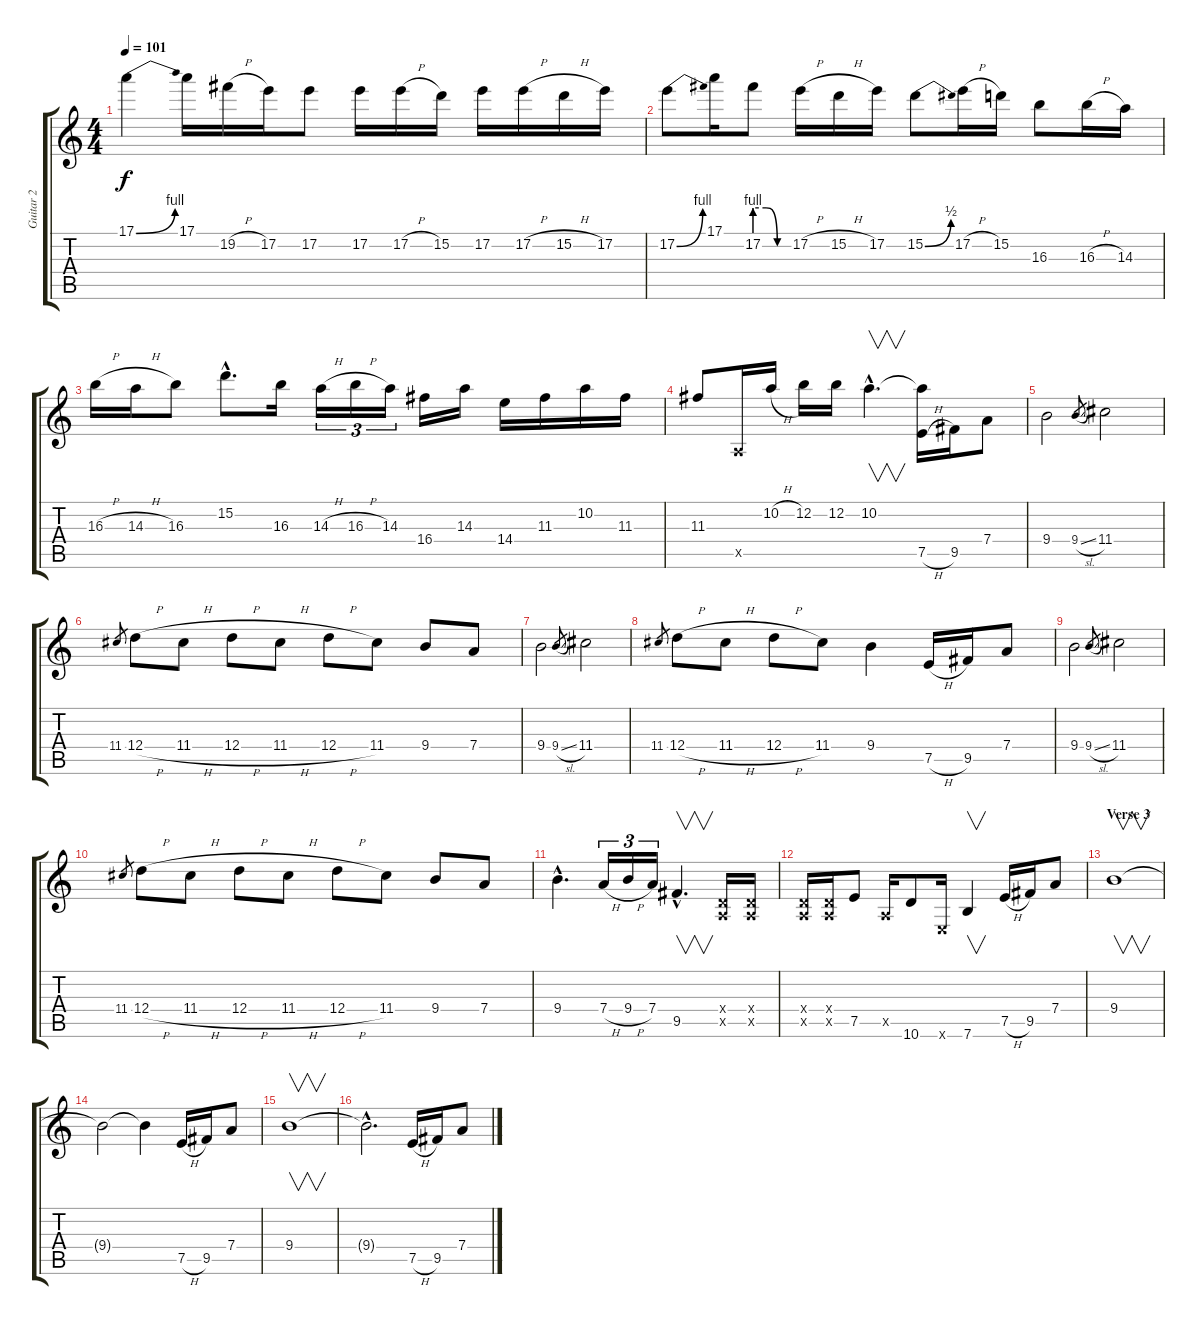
\track ("Guitar 2" "Guitar 2") {instrument overdrivenguitar}
\staff {score tabs}
\tuning (E4 B3 G3 D3 A2 E2) {hide}
\ts (4 4)
\tempo 101
\clef g2
\ks c
17.1{be (bend 0 0 60 4)}.4{dy f} 17.1.16 19.2{h}.16 17.2.16 17.2.8 17.2.16 17.2{h}.16 15.2.16 17.2.16 17.2{h}.16 15.2{h}.16 17.2.16 |
17.2{be (bend 0 0 60 4)}.8 17.1.16 17.2{be (custom 0 4 20 4 40 0 60 0)}.8 17.2{h}.16 15.2{h}.16 17.2.16 15.2{be (bend 0 0 60 2)}.8 17.2{h}.16 15.2.16 16.3.8 16.3{h}.16 14.3.16 |
16.3{h}.16 14.3{h}.16 16.3.8 15.2{hac}.8{d} 16.3.16 14.3{h}.16{tu (3 2)} 16.3{h}.16{tu (3 2)} 14.3.16{tu (3 2)} 16.4.16 14.3.16 14.4.16 11.3.16 10.2.16 11.3.16 |
11.3.8 0.5{x}.16 10.2{h}.16 12.2.16 12.2.16 10.2{hac}.4{v d} (10.2{t} 7.5{h}).16{volume 9} 9.5.16 7.4.8 |
9.4.2 9.4{sl}.8{gr} 11.4.2 |
11.4.8{gr} 12.4{h}.8 11.4{h}.8 12.4{h}.8 11.4{h}.8 12.4{h}.8 11.4.8 9.4.8 7.4.8 |
9.4.2 9.4{sl}.8{gr} 11.4.2 |
11.4.8{gr} 12.4{h}.8 11.4{h}.8 12.4{h}.8 11.4.8 9.4.4 7.5{h}.16 9.5.16 7.4.8 |
9.4.2 9.4{sl}.8{gr} 11.4.2 |
11.4.8{gr} 12.4{h}.8 11.4{h}.8 12.4{h}.8 11.4{h}.8 12.4{h}.8 11.4.8 9.4.8 7.4.8 |
9.4{hac}.4{d} 7.4{h}.16{tu (3 2)} 9.4{h}.16{tu (3 2)} 7.4.16{tu (3 2)} 9.5{hac}.4{v d} (0.4{x} 0.5{x}).16 (0.4{x} 0.5{x}).16 |
(0.4{x} 0.5{x}).16 (0.4{x} 0.5{x}).16 7.5.8 0.5{x}.16 10.6.8 0.6{x}.16 7.6.4{v} 7.5{h}.16 9.5.16 7.4.8 |
\section ("" "Verse 3")
9.4.1{v volume 0} |
9.4{t}.2 9.4{t}.4 7.5{h}.16{volume 9} 9.5.16 7.4.8 |
9.4.1{v volume 0} |
9.4{hac t}.2{d} 7.5{h}.16{volume 9 instrument overdrivenguitar} 9.5.16 7.4.8
